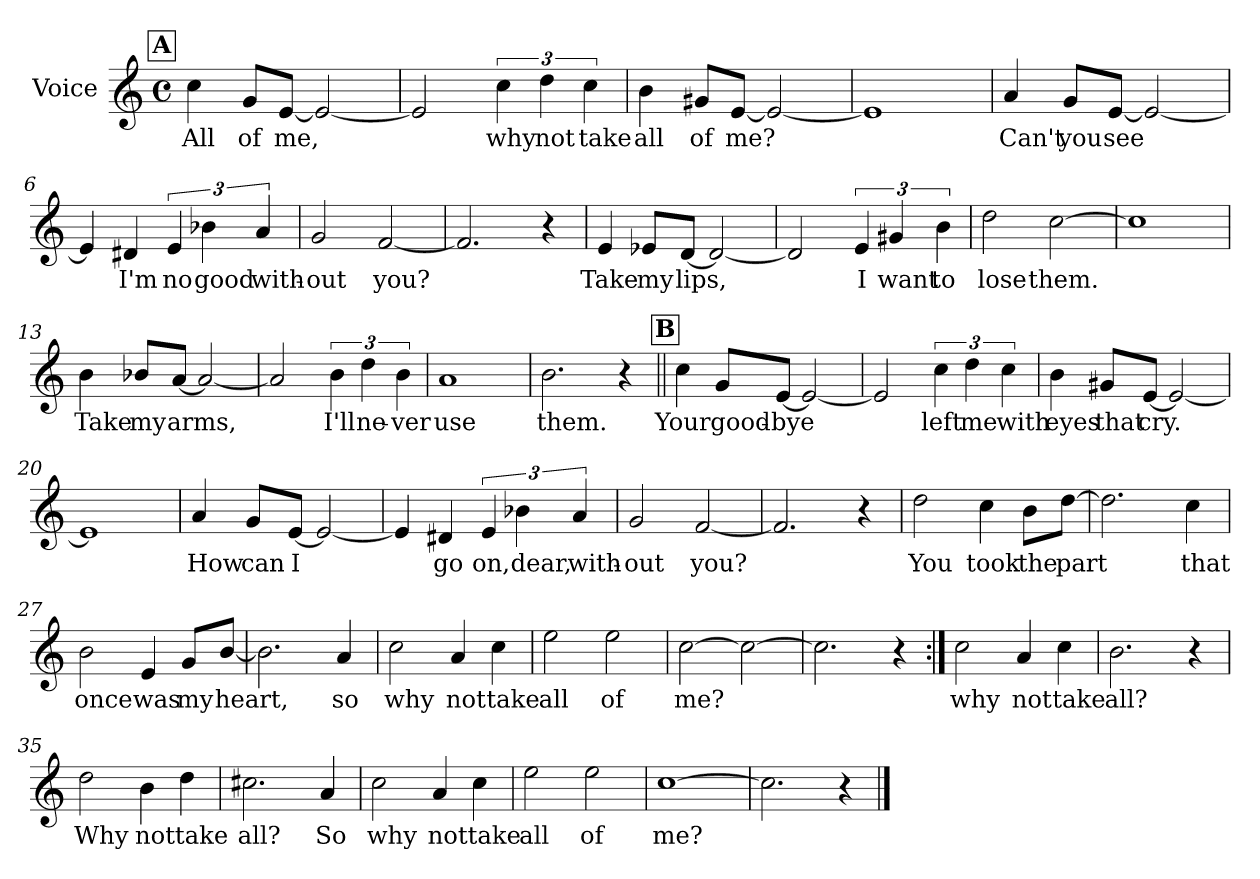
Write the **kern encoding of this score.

**kern	**text
*part1	*part1
*staff1	*staff1
*I"Voice	*
*I'Voice	*
*clefG2	*
*k[]	*
*C:	*
*M4/4	*
*met(c)	*
*MM130	*
!!LO:REH:place=s1:a:fs=8,5:t=A
=1	=1
4cc\	All
8g/L	of
[8e/J	me,
2e/_	.
=2	=2
2e/]	.
6cc\	why
6dd\	not
6cc\	take
=3	=3
4b\	all
8g#X/L	of
[8e/J	me?
2e/_	.
=4	=4
1e]	.
!!LO:LB:g=z
=5	=5
4a/	Can't
8g/L	you
[8e/J	see
2e/_	.
=6	=6
4e/]	.
4d#X/	I'm
6e/	no
6b-X\	good
6a/	with-
=7	=7
2g/	-out
[2f/	you?
=8	=8
2.f/]	.
4r	.
!!LO:LB:g=z
=9	=9
4e/	Take
8e-X/L	my
[8d/J	lips,
2d/_	.
=10	=10
2d/]	.
6e/	I
6g#X/	want
6b\	to
=11	=11
2dd\	lose
[2cc\	them.
=12	=12
1cc]	.
!!LO:LB:g=z
=13	=13
4b\	Take
8b-X/L	my
[8a/J	arms,
2a/_	.
=14	=14
2a/]	.
6b\	I'll
6dd\	ne-
6b\	-ver
=15	=15
1a	use
=16	=16
2.b\	them.
4r	.
!!LO:LB:g=z
!!LO:REH:place=s1:a:fs=8,5:t=B
=17||	=17||
4cc\	Your
8g/L	good-
[8e/J	-bye
2e/_	.
=18	=18
2e/]	.
6cc\	left
6dd\	me
6cc\	with
=19	=19
4b\	eyes
8g#X/L	that
[8e/J	cry.
2e/_	.
=20	=20
1e]	.
!!LO:LB:g=z
=21	=21
4a/	How
8g/L	can
[8e/J	I
2e/_	.
=22	=22
4e/]	.
4d#X/	go
6e/	on,
6b-X\	dear,
6a/	with-
=23	=23
2g/	-out
[2f/	you?
=24	=24
2.f/]	.
4r	.
!!LO:LB:g=z
=25	=25
2dd\	You
4cc\	took
8b\L	the
[8dd\J	part
=26	=26
2.dd\]	.
4cc\	that
=27	=27
2b\	once
4e/	was
8g/L	my
[8b/J	heart,
=28	=28
2.b\]	.
4a/	so
!!LO:LB:g=z
=29	=29
2cc\	why
4a/	not
4cc\	take
=30	=30
2ee\	all
2ee\	of
=31	=31
[2cc\	me?
2cc\_	.
=32	=32
2.cc\]	.
4r	.
!!LO:LB:g=z
=33:|!	=33:|!
2cc\	why
4a/	not
4cc\	take
=34	=34
2.b\	all?
4r	.
=35	=35
2dd\	Why
4b\	not
4dd\	take
=36	=36
2.cc#X\	all?
4a/	So
!!LO:LB:g=z
=37	=37
2cc\	why
4a/	not
4cc\	take
=38	=38
2ee\	all
2ee\	of
=39	=39
[1cc	me?
=40	=40
2.cc\]	.
4r	.
==	==
*-	*-
